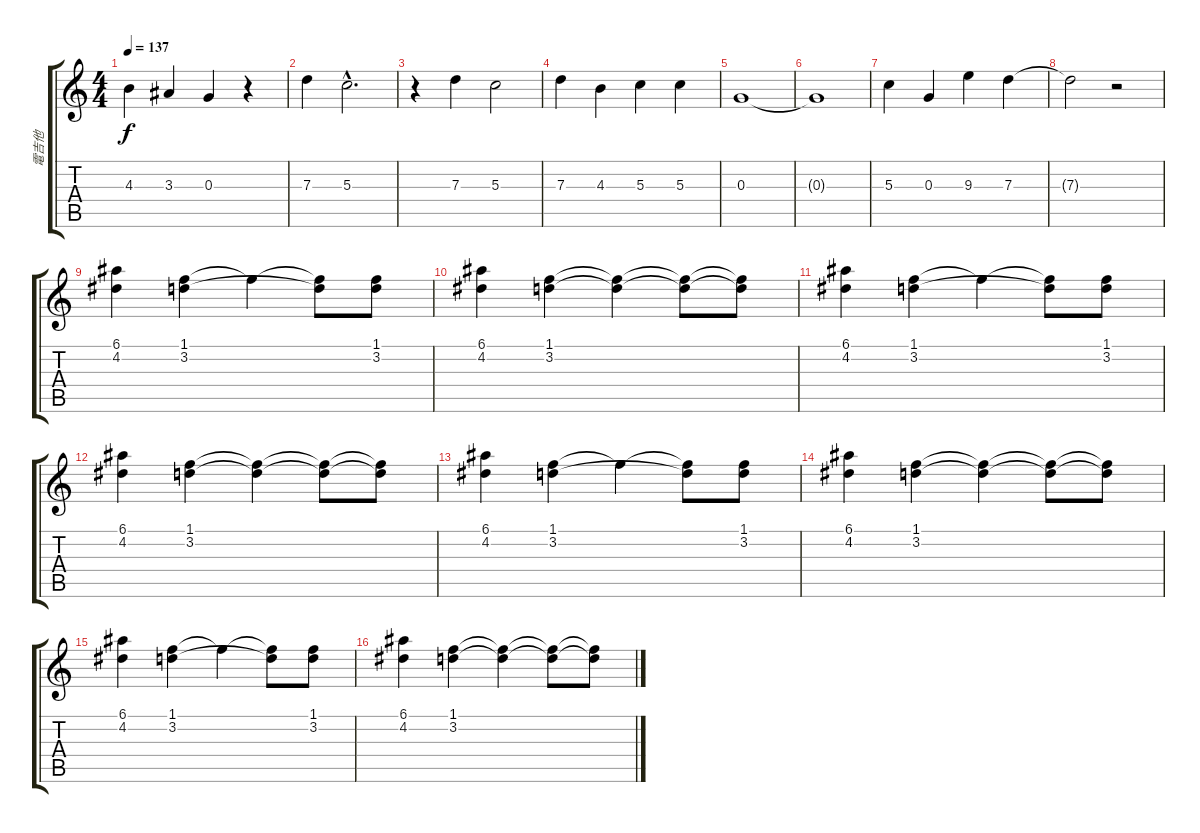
\track ("電吉他" "電吉他") {instrument overdrivenguitar}
\staff {score tabs}
\tuning (E4 B3 G3 D3 A2 E2) {hide}
\ts (4 4)
\tempo 137
\clef g2
\ks c
4.3.4{dy f} 3.3.4 0.3.4 r.4 |
7.3.4 5.3{hac}.2{d} |
r.4 7.3.4 5.3.2 |
7.3.4 4.3.4 5.3.4 5.3.4 |
0.3.1 |
0.3{t}.1 |
5.3.4 0.3.4 9.3.4 7.3.4 |
7.3{t}.2 r.2 |
(6.1 4.2).4 (1.1 3.2).4 1.1{t}.4 (1.1{t} 3.2{t}).8 (1.1 3.2).8 |
(6.1 4.2).4 (1.1 3.2).4 (1.1{t} 3.2{t}).4 (1.1{t} 3.2{t}).8 (1.1{t} 3.2{t}).8 |
(6.1 4.2).4 (1.1 3.2).4 1.1{t}.4 (1.1{t} 3.2{t}).8 (1.1 3.2).8 |
(6.1 4.2).4 (1.1 3.2).4 (1.1{t} 3.2{t}).4 (1.1{t} 3.2{t}).8 (1.1{t} 3.2{t}).8 |
(6.1 4.2).4 (1.1 3.2).4 1.1{t}.4 (1.1{t} 3.2{t}).8 (1.1 3.2).8 |
(6.1 4.2).4 (1.1 3.2).4 (1.1{t} 3.2{t}).4 (1.1{t} 3.2{t}).8 (1.1{t} 3.2{t}).8 |
(6.1 4.2).4 (1.1 3.2).4 1.1{t}.4 (1.1{t} 3.2{t}).8 (1.1 3.2).8 |
(6.1 4.2).4 (1.1 3.2).4 (1.1{t} 3.2{t}).4 (1.1{t} 3.2{t}).8 (1.1{t} 3.2{t}).8
